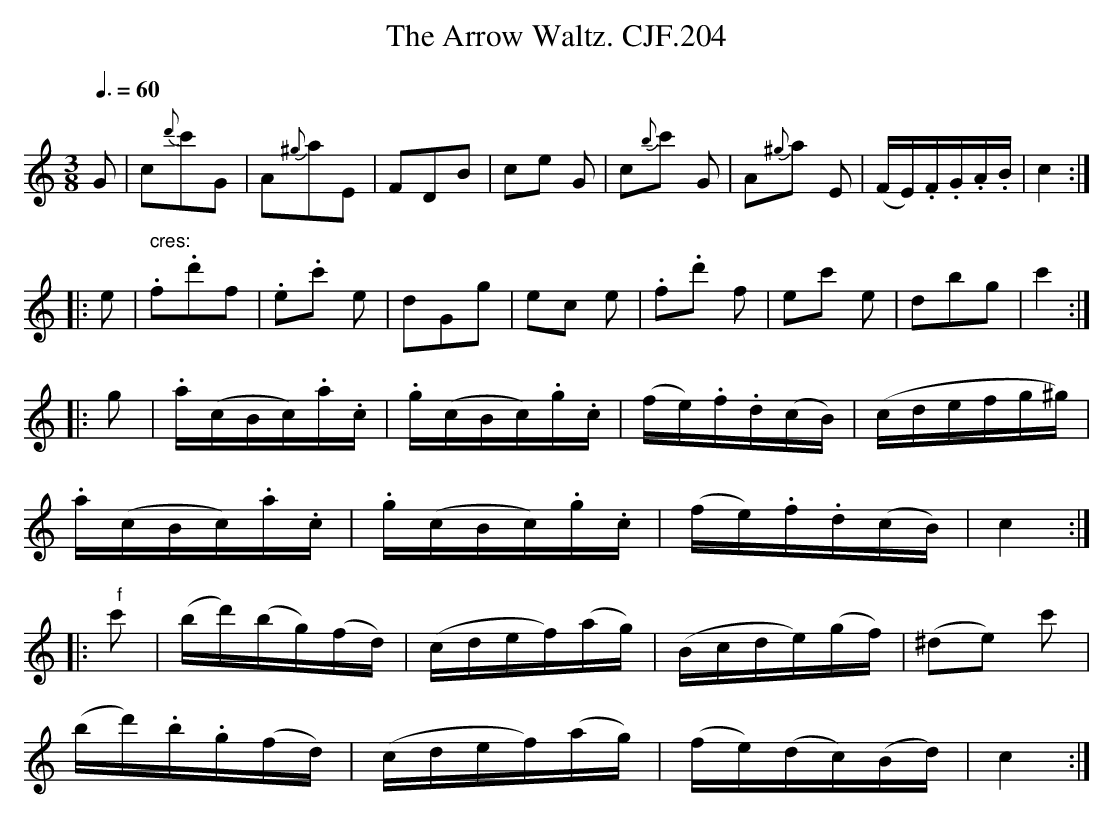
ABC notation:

X:1
T:Arrow Waltz. CJF.204, The
M:3/8
L:1/16
Q:3/8=60
K:C
G2|c2{d'}c'2G2|A2{^g}a2E2|F2D2B2|c2e2 G2|\
c2{b}c'2 G2|A2{^g}a2 E2|(FE).F.G.A.B|c4:|
|:e2|" cres:".f2.d'2f2|.e2.c'2 e2|\
d2G2g2|e2c2 e2|.f2.d'2 f2|e2c'2 e2|d2b2g2|c'4:|
|:g2|.a(cBc).a.c|.g(cBc).g.c|(fe).f.d(cB)|(cdefg^g)|
.a(cBc).a.c|.g(cBc).g.c|(fe).f.d(cB)|c4:|
|:" f"c'2|(bd')(bg)(fd)|(cdef)(ag)|(Bcde)(gf)|\
(^d2e2) c'2|
(bd').b.g(fd)|(cdef)(ag)|(fe)(dc)(Bd)|c4:|
